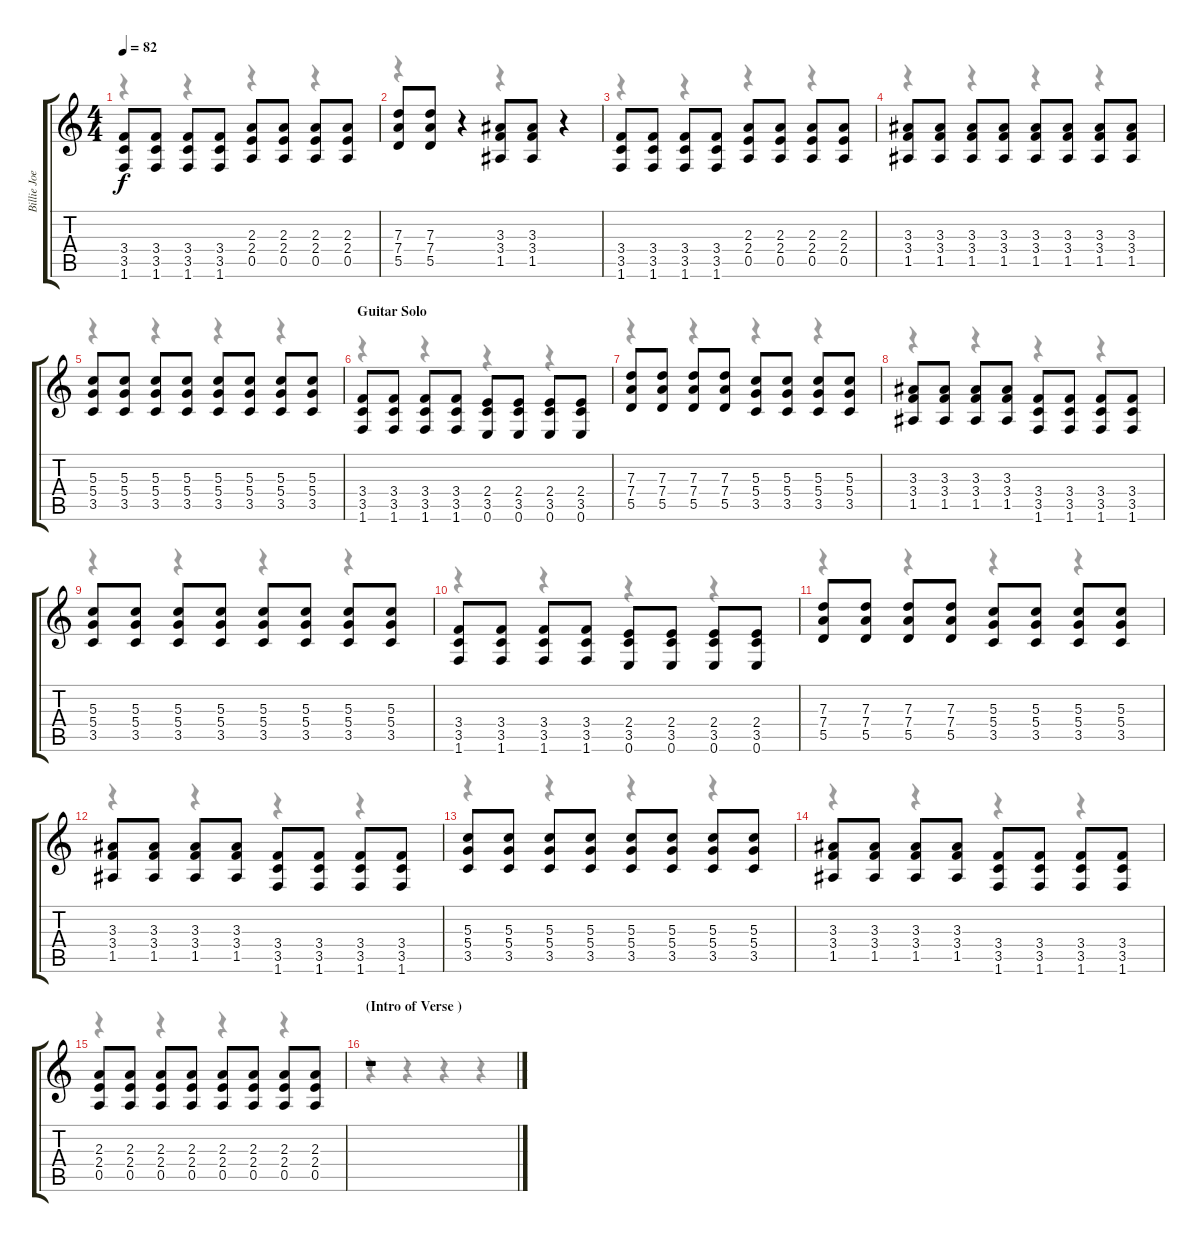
\track ("Billie Joe Armstrong (Rhythm Guitar)" "Billie Joe") {instrument distortionguitar}
\staff {score tabs}
\tuning (E4 B3 G3 D3 A2 E2) {hide}
\voice
\ts (4 4)
\tempo 82
\clef g2
\ks c
(3.4 3.5 1.6).8{dy f} (3.4 3.5 1.6).8 (3.4 3.5 1.6).8 (3.4 3.5 1.6).8 (2.3 2.4 0.5).8 (2.3 2.4 0.5).8 (2.3 2.4 0.5).8 (2.3 2.4 0.5).8 |
(7.3 7.4 5.5).8 (7.3 7.4 5.5).8 r.4 (3.3 3.4 1.5).8 (3.3 3.4 1.5).8 r.4 |
(3.4 3.5 1.6).8 (3.4 3.5 1.6).8 (3.4 3.5 1.6).8 (3.4 3.5 1.6).8 (2.3 2.4 0.5).8 (2.3 2.4 0.5).8 (2.3 2.4 0.5).8 (2.3 2.4 0.5).8 |
(3.3 3.4 1.5).8 (3.3 3.4 1.5).8 (3.3 3.4 1.5).8 (3.3 3.4 1.5).8 (3.3 3.4 1.5).8 (3.3 3.4 1.5).8 (3.3 3.4 1.5).8 (3.3 3.4 1.5).8 |
(5.3 5.4 3.5).8 (5.3 5.4 3.5).8 (5.3 5.4 3.5).8 (5.3 5.4 3.5).8 (5.3 5.4 3.5).8 (5.3 5.4 3.5).8 (5.3 5.4 3.5).8 (5.3 5.4 3.5).8 |
\section ("" "Guitar Solo")
(3.4 3.5 1.6).8 (3.4 3.5 1.6).8 (3.4 3.5 1.6).8 (3.4 3.5 1.6).8 (2.4 3.5 0.6).8 (2.4 3.5 0.6).8 (2.4 3.5 0.6).8 (2.4 3.5 0.6).8 |
(7.3 7.4 5.5).8 (7.3 7.4 5.5).8 (7.3 7.4 5.5).8 (7.3 7.4 5.5).8 (5.3 5.4 3.5).8 (5.3 5.4 3.5).8 (5.3 5.4 3.5).8 (5.3 5.4 3.5).8 |
(3.3 3.4 1.5).8 (3.3 3.4 1.5).8 (3.3 3.4 1.5).8 (3.3 3.4 1.5).8 (3.4 3.5 1.6).8 (3.4 3.5 1.6).8 (3.4 3.5 1.6).8 (3.4 3.5 1.6).8 |
(5.3 5.4 3.5).8 (5.3 5.4 3.5).8 (5.3 5.4 3.5).8 (5.3 5.4 3.5).8 (5.3 5.4 3.5).8 (5.3 5.4 3.5).8 (5.3 5.4 3.5).8 (5.3 5.4 3.5).8 |
(3.4 3.5 1.6).8 (3.4 3.5 1.6).8 (3.4 3.5 1.6).8 (3.4 3.5 1.6).8 (2.4 3.5 0.6).8 (2.4 3.5 0.6).8 (2.4 3.5 0.6).8 (2.4 3.5 0.6).8 |
(7.3 7.4 5.5).8 (7.3 7.4 5.5).8 (7.3 7.4 5.5).8 (7.3 7.4 5.5).8 (5.3 5.4 3.5).8 (5.3 5.4 3.5).8 (5.3 5.4 3.5).8 (5.3 5.4 3.5).8 |
(3.3 3.4 1.5).8 (3.3 3.4 1.5).8 (3.3 3.4 1.5).8 (3.3 3.4 1.5).8 (3.4 3.5 1.6).8 (3.4 3.5 1.6).8 (3.4 3.5 1.6).8 (3.4 3.5 1.6).8 |
(5.3 5.4 3.5).8 (5.3 5.4 3.5).8 (5.3 5.4 3.5).8 (5.3 5.4 3.5).8 (5.3 5.4 3.5).8 (5.3 5.4 3.5).8 (5.3 5.4 3.5).8 (5.3 5.4 3.5).8 |
(3.3 3.4 1.5).8 (3.3 3.4 1.5).8 (3.3 3.4 1.5).8 (3.3 3.4 1.5).8 (3.4 3.5 1.6).8 (3.4 3.5 1.6).8 (3.4 3.5 1.6).8 (3.4 3.5 1.6).8 |
(2.3 2.4 0.5).8 (2.3 2.4 0.5).8 (2.3 2.4 0.5).8 (2.3 2.4 0.5).8 (2.3 2.4 0.5).8 (2.3 2.4 0.5).8 (2.3 2.4 0.5).8 (2.3 2.4 0.5).8 |
\section ("" "(Intro of Verse )")
r.1
\voice
\clef g2
\ottava regular
\simile none
\ks c
r.4{dy f} r.4 r.4 r.4 |
r.4 r.4 r.4 r.4 |
r.4 r.4 r.4 r.4 |
r.4 r.4 r.4 r.4 |
r.4 r.4 r.4 r.4 |
r.4 r.4 r.4 r.4 |
r.4 r.4 r.4 r.4 |
r.4 r.4 r.4 r.4 |
r.4 r.4 r.4 r.4 |
r.4 r.4 r.4 r.4 |
r.4 r.4 r.4 r.4 |
r.4 r.4 r.4 r.4 |
r.4 r.4 r.4 r.4 |
r.4 r.4 r.4 r.4 |
r.4 r.4 r.4 r.4 |
r.4 r.4 r.4 r.4
